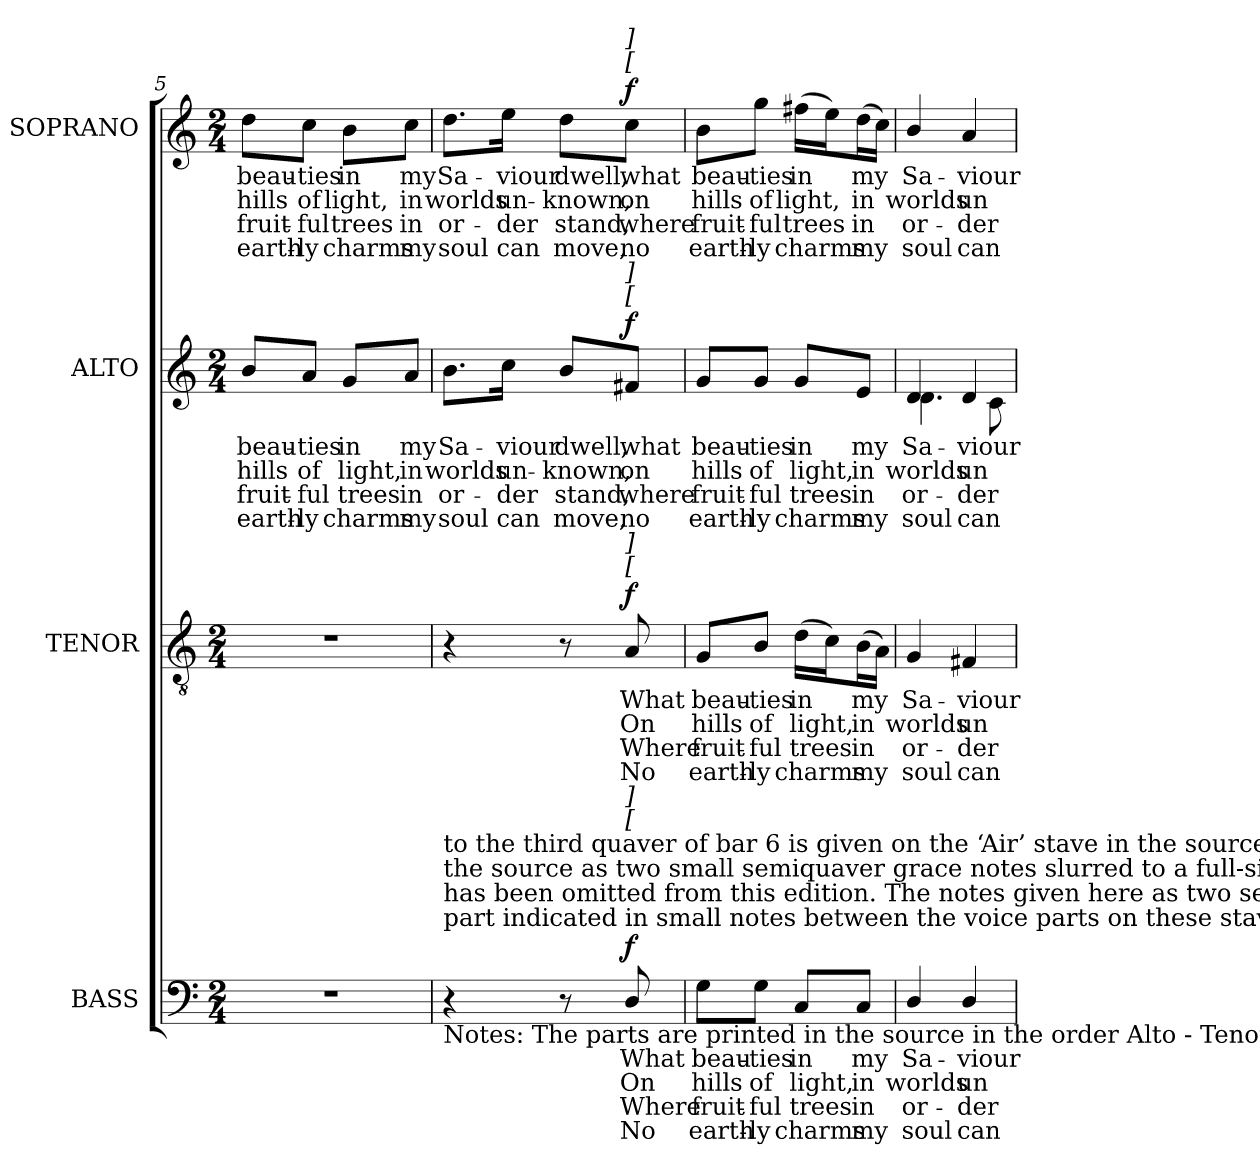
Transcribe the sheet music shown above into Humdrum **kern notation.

**kern	**text	**text	**text	**text	**dynam	**kern	**text	**text	**text	**text	**dynam	**kern	**text	**text	**text	**text	**dynam	**kern	**text	**text	**text	**text	**dynam
*part4	*part4	*part4	*part4	*part4	*part4	*part3	*part3	*part3	*part3	*part3	*part3	*part2	*part2	*part2	*part2	*part2	*part2	*part1	*part1	*part1	*part1	*part1	*part1
*staff4	*staff4	*staff4	*staff4	*staff4	*staff4	*staff3	*staff3	*staff3	*staff3	*staff3	*staff3	*staff2	*staff2	*staff2	*staff2	*staff2	*staff2	*staff1	*staff1	*staff1	*staff1	*staff1	*staff1
*I"BASS	*	*	*	*	*	*I"TENOR	*	*	*	*	*	*I"ALTO	*	*	*	*	*	*I"SOPRANO	*	*	*	*	*
*I'B.	*	*	*	*	*	*I'T.	*	*	*	*	*	*I'A.	*	*	*	*	*	*I'S.	*	*	*	*	*
*clefF4	*	*	*	*	*	*clefGv2	*	*	*	*	*	*clefG2	*	*	*	*	*	*clefG2	*	*	*	*	*
*	*	*	*	*	*	*ITrd7c12	*	*	*	*	*	*	*	*	*	*	*	*	*	*	*	*	*
*k[]	*	*	*	*	*	*k[]	*	*	*	*	*	*k[]	*	*	*	*	*	*k[]	*	*	*	*	*
*C:	*	*	*	*	*	*C:	*	*	*	*	*	*C:	*	*	*	*	*	*C:	*	*	*	*	*
*M2/4	*	*	*	*	*	*M2/4	*	*	*	*	*	*M2/4	*	*	*	*	*	*M2/4	*	*	*	*	*
=5	=5	=5	=5	=5	=5	=5	=5	=5	=5	=5	=5	=5	=5	=5	=5	=5	=5	=5	=5	=5	=5	=5	=5
!LO:N:vis=1	!	!	!	!	!	!LO:N:vis=1	!	!	!	!	!	!	!	!	!	!	!	!	!	!	!	!	!
!	!	!	!	!	!	!	!	!	!	!	!	!	!LO:LY:b:color=#000000	!LO:LY:b:color=#000000	!LO:LY:b:color=#000000	!LO:LY:b:color=#000000	!	!	!	!	!	!	!
!	!	!	!	!	!	!	!	!	!	!	!	!	!	!	!	!	!	!	!LO:LY:b:color=#000000	!LO:LY:b:color=#000000	!LO:LY:b:color=#000000	!LO:LY:b:color=#000000	!
2r	.	.	.	.	.	2r	.	.	.	.	.	8bi/L	beau-	hills	fruit-	-earth-	.	8ddi\L	beau-	hills	fruit-	-earth-	.
!	!	!	!	!	!	!	!	!	!	!	!	!	!LO:LY:b:color=#000000	!LO:LY:b:color=#000000	!LO:LY:b:color=#000000	!LO:LY:b:color=#000000	!	!	!	!	!	!	!
!	!	!	!	!	!	!	!	!	!	!	!	!	!	!	!	!	!	!	!LO:LY:b:color=#000000	!LO:LY:b:color=#000000	!LO:LY:b:color=#000000	!LO:LY:b:color=#000000	!
.	.	.	.	.	.	.	.	.	.	.	.	8ai/J	-ties	of	-ful	ly	.	8cci\J	-ties	of	-ful	ly	.
!	!	!	!	!	!	!	!	!	!	!	!	!	!LO:LY:b:color=#000000	!LO:LY:b:color=#000000	!LO:LY:b:color=#000000	!LO:LY:b:color=#000000	!	!	!	!	!	!	!
!	!	!	!	!	!	!	!	!	!	!	!	!	!	!	!	!	!	!	!LO:LY:b:color=#000000	!LO:LY:b:color=#000000	!LO:LY:b:color=#000000	!LO:LY:b:color=#000000	!
.	.	.	.	.	.	.	.	.	.	.	.	8gi/L	in	light,	trees	charms	.	8bi\L	in	light,	trees	charms	.
!	!	!	!	!	!	!	!	!	!	!	!	!	!LO:LY:b:color=#000000	!LO:LY:b:color=#000000	!LO:LY:b:color=#000000	!LO:LY:b:color=#000000	!	!	!	!	!	!	!
!	!	!	!	!	!	!	!	!	!	!	!	!	!	!	!	!	!	!	!LO:LY:b:color=#000000	!LO:LY:b:color=#000000	!LO:LY:b:color=#000000	!LO:LY:b:color=#000000	!
.	.	.	.	.	.	.	.	.	.	.	.	8ai/J	my	in	in	my	.	8cci\J	my	in	in	my	.
!!LO:LB:g=z
=6	=6	=6	=6	=6	=6	=6	=6	=6	=6	=6	=6	=6	=6	=6	=6	=6	=6	=6	=6	=6	=6	=6	=6
!	!	!	!	!	!	!	!	!	!	!	!	!	!LO:LY:b:color=#000000	!LO:LY:b:color=#000000	!LO:LY:b:color=#000000	!LO:LY:b:color=#000000	!	!	!	!	!	!	!
!LO:TX:b:t=Notes&colon; The parts are printed in the source in the order Alto - Tenor - AIR - Bass, with the Air and Bass staves bracketed together and an Organ	!	!	!	!	!	!	!	!	!	!	!	!	!	!	!	!	!	!	!	!	!	!	!
!LO:TX:t=part indicated in small notes between the voice parts on these staves. This keyboard accompaniment, which largely doubles the inner voices,	!	!	!	!	!	!	!	!	!	!	!	!	!	!	!	!	!	!	!	!	!	!	!
!LO:TX:t=has been omitted from this edition. The notes given here as two semiquavers and a quaver, on beat 1 of bar 3 of the soprano part, are given in	!	!	!	!	!	!	!	!	!	!	!	!	!	!	!	!	!	!	!	!	!	!	!
!LO:TX:t=the source as two small semiquaver grace notes slurred to a full-sized crotchet. The line given here as the alto part from the last quaver of bar 4	!	!	!	!	!	!	!	!	!	!	!	!	!	!	!	!	!	!	!	!	!	!	!
!LO:TX:t=to the third quaver of bar 6 is given on the ‘Air’ stave in the source, marked ‘Trebles’.	!	!	!	!	!	!	!	!	!	!	!	!	!	!	!	!	!	!	!	!	!	!	!
!	!	!	!	!	!	!	!	!	!	!	!	!	!	!	!	!	!	!	!LO:LY:b:color=#000000	!LO:LY:b:color=#000000	!LO:LY:b:color=#000000	!LO:LY:b:color=#000000	!
4r	.	.	.	.	.	4r	.	.	.	.	.	8.bi\L	Sa-	worlds	or-	-soul	.	8.ddi\L	Sa-	worlds	or-	-soul	.
!	!	!	!	!	!	!	!	!	!	!	!	!	!LO:LY:b:color=#000000	!LO:LY:b:color=#000000	!LO:LY:b:color=#000000	!LO:LY:b:color=#000000	!	!	!	!	!	!	!
!	!	!	!	!	!	!	!	!	!	!	!	!	!	!	!	!	!	!	!LO:LY:b:color=#000000	!LO:LY:b:color=#000000	!LO:LY:b:color=#000000	!LO:LY:b:color=#000000	!
.	.	.	.	.	.	.	.	.	.	.	.	16cci\Jk	-viour	un-	der	can	.	16eei\Jk	-viour	un-	der	can	.
!	!	!	!	!	!	!	!	!	!	!	!	!	!LO:LY:b:color=#000000	!LO:LY:b:color=#000000	!LO:LY:b:color=#000000	!LO:LY:b:color=#000000	!	!	!	!	!	!	!
!	!	!	!	!	!	!	!	!	!	!	!	!	!	!	!	!	!	!	!LO:LY:b:color=#000000	!LO:LY:b:color=#000000	!LO:LY:b:color=#000000	!LO:LY:b:color=#000000	!
8r	.	.	.	.	.	8r	.	.	.	.	.	8bi/L	dwell,	-known,	stand,	move,	.	8ddi\L	dwell,	-known,	stand,	move,	.
!	!LO:LY:b:color=#000000	!LO:LY:b:color=#000000	!LO:LY:b:color=#000000	!LO:LY:b:color=#000000	!	!	!	!	!	!	!	!	!	!	!	!	!	!	!	!	!	!	!
!	!	!	!	!	!	!	!LO:LY:b:color=#000000	!LO:LY:b:color=#000000	!LO:LY:b:color=#000000	!LO:LY:b:color=#000000	!	!	!	!	!	!	!	!	!	!	!	!	!
!	!	!	!	!	!	!	!	!	!	!	!	!	!LO:LY:b:color=#000000	!LO:LY:b:color=#000000	!LO:LY:b:color=#000000	!LO:LY:b:color=#000000	!	!	!	!	!	!	!
!	!	!	!	!	!	!	!	!	!	!	!	!	!	!	!	!	!	!LO:TX:a:i:t=[	!	!	!	!	!
!	!	!	!	!	!	!	!	!	!	!	!	!	!	!	!	!	!	!LO:TX:a:i:t=]	!	!	!	!	!
!	!	!	!	!	!	!	!	!	!	!	!	!LO:TX:a:i:t=[	!	!	!	!	!	!	!	!	!	!	!
!	!	!	!	!	!	!	!	!	!	!	!	!LO:TX:a:i:t=]	!	!	!	!	!	!	!	!	!	!	!
!	!	!	!	!	!	!LO:TX:a:i:t=[	!	!	!	!	!	!	!	!	!	!	!	!	!	!	!	!	!
!	!	!	!	!	!	!LO:TX:a:i:t=]	!	!	!	!	!	!	!	!	!	!	!	!	!	!	!	!	!
!LO:TX:a:i:t=[	!	!	!	!	!	!	!	!	!	!	!	!	!	!	!	!	!	!	!	!	!	!	!
!LO:TX:a:i:t=]	!	!	!	!	!	!	!	!	!	!	!	!	!	!	!	!	!	!	!	!	!	!	!
!	!	!	!	!	!	!	!	!	!	!	!	!	!	!	!	!	!	!	!LO:LY:b:color=#000000	!LO:LY:b:color=#000000	!LO:LY:b:color=#000000	!LO:LY:b:color=#000000	!
8Di/	What	On	Where	No	f	8AAi/	What	On	Where	No	f	8f#Xi/J	what	on	where	no	f	8cci\J	what	on	where	no	f
=7	=7	=7	=7	=7	=7	=7	=7	=7	=7	=7	=7	=7	=7	=7	=7	=7	=7	=7	=7	=7	=7	=7	=7
!	!LO:LY:b:color=#000000	!LO:LY:b:color=#000000	!LO:LY:b:color=#000000	!LO:LY:b:color=#000000	!	!	!	!	!	!	!	!	!	!	!	!	!	!	!	!	!	!	!
!	!	!	!	!	!	!	!LO:LY:b:color=#000000	!LO:LY:b:color=#000000	!LO:LY:b:color=#000000	!LO:LY:b:color=#000000	!	!	!	!	!	!	!	!	!	!	!	!	!
!	!	!	!	!	!	!	!	!	!	!	!	!	!LO:LY:b:color=#000000	!LO:LY:b:color=#000000	!LO:LY:b:color=#000000	!LO:LY:b:color=#000000	!	!	!	!	!	!	!
!	!	!	!	!	!	!	!	!	!	!	!	!	!	!	!	!	!	!	!LO:LY:b:color=#000000	!LO:LY:b:color=#000000	!LO:LY:b:color=#000000	!LO:LY:b:color=#000000	!
8Gi\L	beau-	hills	fruit-	-earth-	.	8GGi/L	beau-	hills	fruit-	-earth-	.	8gi/L	beau-	hills	fruit-	-earth-	.	8bi\L	beau-	hills	fruit-	-earth-	.
!	!LO:LY:b:color=#000000	!LO:LY:b:color=#000000	!LO:LY:b:color=#000000	!LO:LY:b:color=#000000	!	!	!	!	!	!	!	!	!	!	!	!	!	!	!	!	!	!	!
!	!	!	!	!	!	!	!LO:LY:b:color=#000000	!LO:LY:b:color=#000000	!LO:LY:b:color=#000000	!LO:LY:b:color=#000000	!	!	!	!	!	!	!	!	!	!	!	!	!
!	!	!	!	!	!	!	!	!	!	!	!	!	!LO:LY:b:color=#000000	!LO:LY:b:color=#000000	!LO:LY:b:color=#000000	!LO:LY:b:color=#000000	!	!	!	!	!	!	!
!	!	!	!	!	!	!	!	!	!	!	!	!	!	!	!	!	!	!	!LO:LY:b:color=#000000	!LO:LY:b:color=#000000	!LO:LY:b:color=#000000	!LO:LY:b:color=#000000	!
8Gi\J	-ties	of	-ful	ly	.	8BBi/J	-ties	of	-ful	ly	.	8gi/J	-ties	of	-ful	ly	.	8ggi\J	-ties	of	-ful	ly	.
!	!LO:LY:b:color=#000000	!LO:LY:b:color=#000000	!LO:LY:b:color=#000000	!LO:LY:b:color=#000000	!	!	!	!	!	!	!	!	!	!	!	!	!	!	!	!	!	!	!
!	!	!	!	!	!	!	!LO:LY:b:color=#000000	!LO:LY:b:color=#000000	!LO:LY:b:color=#000000	!LO:LY:b:color=#000000	!	!	!	!	!	!	!	!	!	!	!	!	!
!	!	!	!	!	!	!	!	!	!	!	!	!	!LO:LY:b:color=#000000	!LO:LY:b:color=#000000	!LO:LY:b:color=#000000	!LO:LY:b:color=#000000	!	!	!	!	!	!	!
!	!	!	!	!	!	!	!	!	!	!	!	!	!	!	!	!	!	!	!LO:LY:b:color=#000000	!LO:LY:b:color=#000000	!LO:LY:b:color=#000000	!LO:LY:b:color=#000000	!
8Ci/L	in	light,	trees	charms	.	(16Di\LL	in	light,	trees	charms	.	8gi/L	in	light,	trees	charms	.	(16ff#Xi\LL	in	light,	trees	charms	.
.	.	.	.	.	.	16Ci\J)	.	.	.	.	.	.	.	.	.	.	.	16eei\J)	.	.	.	.	.
!	!LO:LY:b:color=#000000	!LO:LY:b:color=#000000	!LO:LY:b:color=#000000	!LO:LY:b:color=#000000	!	!	!	!	!	!	!	!	!	!	!	!	!	!	!	!	!	!	!
!	!	!	!	!	!	!	!LO:LY:b:color=#000000	!LO:LY:b:color=#000000	!LO:LY:b:color=#000000	!LO:LY:b:color=#000000	!	!	!	!	!	!	!	!	!	!	!	!	!
!	!	!	!	!	!	!	!	!	!	!	!	!	!LO:LY:b:color=#000000	!LO:LY:b:color=#000000	!LO:LY:b:color=#000000	!LO:LY:b:color=#000000	!	!	!	!	!	!	!
!	!	!	!	!	!	!	!	!	!	!	!	!	!	!	!	!	!	!	!LO:LY:b:color=#000000	!LO:LY:b:color=#000000	!LO:LY:b:color=#000000	!LO:LY:b:color=#000000	!
8Ci/J	my	in	in	my	.	(16BBi\L	my	in	in	my	.	8ei/J	my	in	in	my	.	(16ddi\L	my	in	in	my	.
.	.	.	.	.	.	16AAi\JJ)	.	.	.	.	.	.	.	.	.	.	.	16cci\JJ)	.	.	.	.	.
=8	=8	=8	=8	=8	=8	=8	=8	=8	=8	=8	=8	=8	=8	=8	=8	=8	=8	=8	=8	=8	=8	=8	=8
!	!LO:LY:b:color=#000000	!LO:LY:b:color=#000000	!LO:LY:b:color=#000000	!LO:LY:b:color=#000000	!	!	!	!	!	!	!	!	!	!	!	!	!	!	!	!	!	!	!
!	!	!	!	!	!	!	!LO:LY:b:color=#000000	!LO:LY:b:color=#000000	!LO:LY:b:color=#000000	!LO:LY:b:color=#000000	!	!	!	!	!	!	!	!	!	!	!	!	!
!	!	!	!	!	!	!	!	!	!	!	!	!	!LO:LY:b:color=#000000	!LO:LY:b:color=#000000	!LO:LY:b:color=#000000	!LO:LY:b:color=#000000	!	!	!	!	!	!	!
*	*	*	*	*	*	*	*	*	*	*	*	*^	*	*	*	*	*	*	*	*	*	*	*
!	!	!	!	!	!	!	!	!	!	!	!	!	!	!	!	!	!	!	!	!LO:LY:b:color=#000000	!LO:LY:b:color=#000000	!LO:LY:b:color=#000000	!LO:LY:b:color=#000000	!
4Di/	Sa-	worlds	or-	-soul	.	4GGi/	Sa-	worlds	or-	-soul	.	4di/	4.di\	Sa-	worlds	or-	-soul	.	4bi/	Sa-	worlds	or-	-soul	.
!	!LO:LY:b:color=#000000	!LO:LY:b:color=#000000	!LO:LY:b:color=#000000	!LO:LY:b:color=#000000	!	!	!	!	!	!	!	!	!	!	!	!	!	!	!	!	!	!	!	!
!	!	!	!	!	!	!	!LO:LY:b:color=#000000	!LO:LY:b:color=#000000	!LO:LY:b:color=#000000	!LO:LY:b:color=#000000	!	!	!	!	!	!	!	!	!	!	!	!	!	!
!	!	!	!	!	!	!	!	!	!	!	!	!	!	!LO:LY:b:color=#000000	!LO:LY:b:color=#000000	!LO:LY:b:color=#000000	!LO:LY:b:color=#000000	!	!	!	!	!	!	!
!	!	!	!	!	!	!	!	!	!	!	!	!	!	!	!	!	!	!	!	!LO:LY:b:color=#000000	!LO:LY:b:color=#000000	!LO:LY:b:color=#000000	!LO:LY:b:color=#000000	!
4Di/	-viour	un-	der	can	.	4FF#Xi/	-viour	un-	der	can	.	4di/	.	-viour	un-	der	can	.	4ai/	-viour	un-	der	can	.
.	.	.	.	.	.	.	.	.	.	.	.	.	8ci\	.	.	.	.	.	.	.	.	.	.	.
*	*	*	*	*	*	*	*	*	*	*	*	*v	*v	*	*	*	*	*	*	*	*	*	*	*
=	=	=	=	=	=	=	=	=	=	=	=	=	=	=	=	=	=	=	=	=	=	=	=
*-	*-	*-	*-	*-	*-	*-	*-	*-	*-	*-	*-	*-	*-	*-	*-	*-	*-	*-	*-	*-	*-	*-	*-
